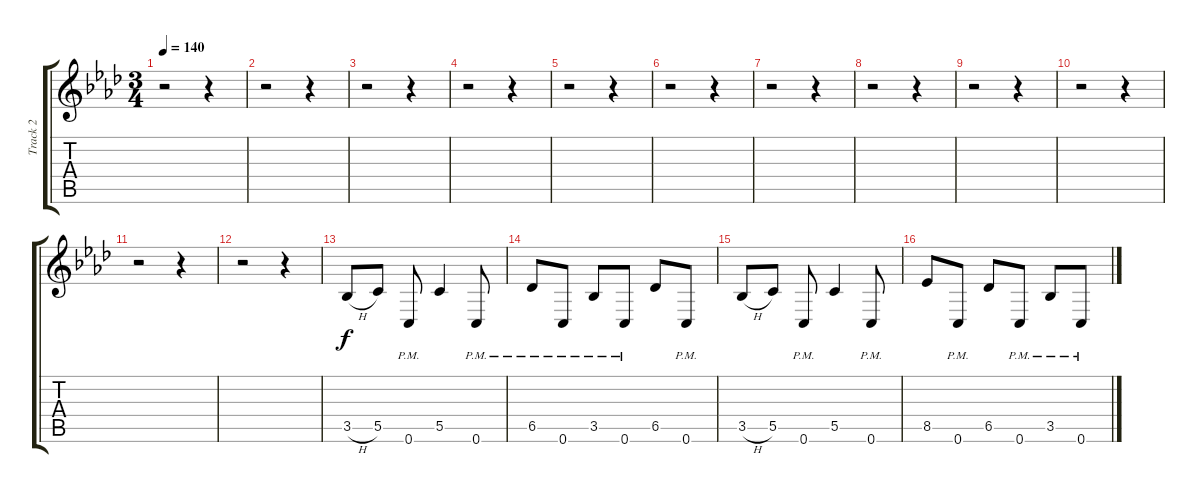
\track ("Track 2" "Track 2") {instrument distortionguitar}
\staff {score tabs}
\tuning (D4 A3 F3 C3 G2 C2) {hide}
\ts (3 4)
\tempo 140
\clef g2
\ks ab
r.2{dy f} r.4 |
r.2 r.4 |
r.2 r.4 |
r.2 r.4 |
r.2 r.4 |
r.2 r.4 |
r.2 r.4 |
r.2 r.4 |
r.2 r.4 |
r.2 r.4 |
r.2 r.4 |
r.2 r.4 |
3.5{h}.8 5.5.8 0.6{pm}.8 5.5.4 0.6{pm}.8 |
6.5{pm}.8 0.6{pm}.8 3.5{pm}.8 0.6{pm}.8 6.5.8 0.6{pm}.8 |
3.5{h}.8 5.5.8 0.6{pm}.8 5.5.4 0.6{pm}.8 |
8.5.8 0.6{pm}.8 6.5.8 0.6{pm}.8 3.5{pm}.8 0.6{pm}.8
